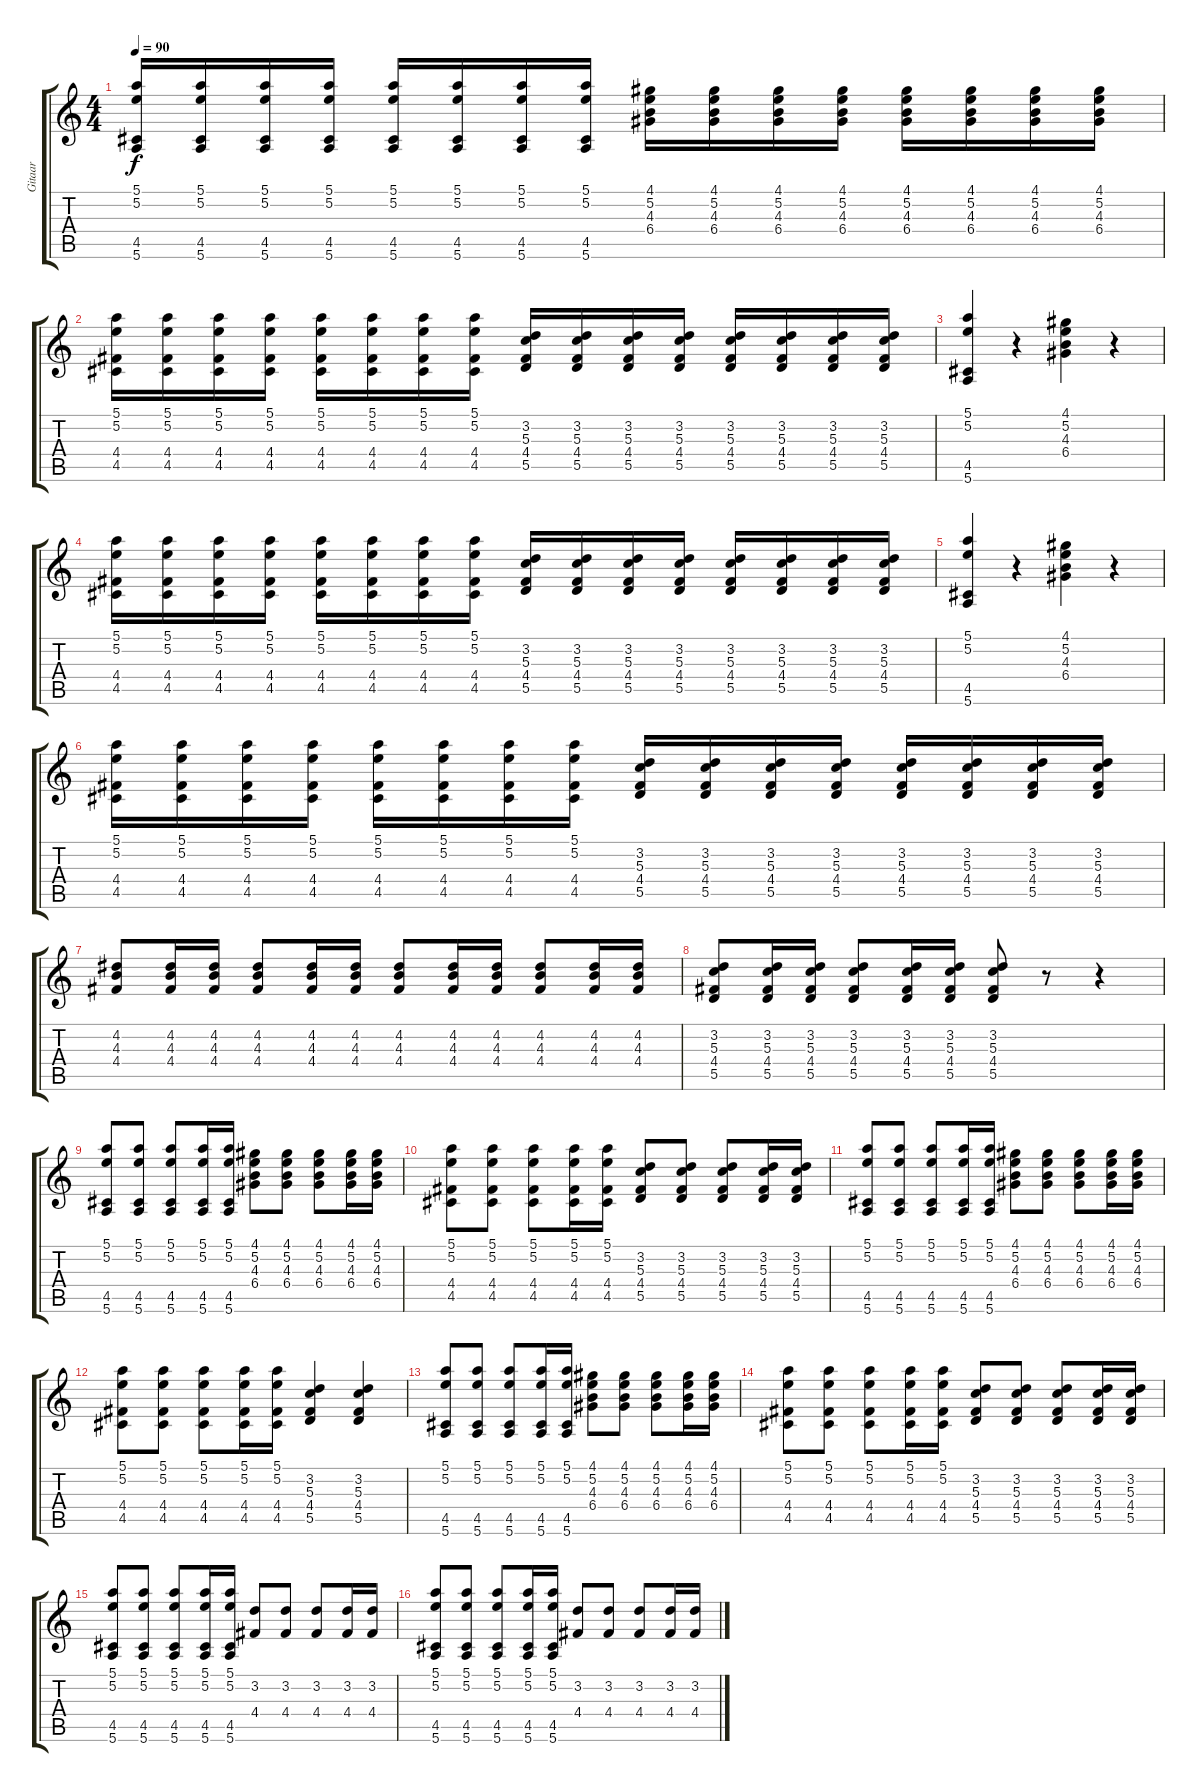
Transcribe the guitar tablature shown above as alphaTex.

\track ("Gitaar" "Gitaar") {instrument acousticguitarsteel}
\staff {score tabs}
\tuning (E4 B3 G3 D3 A2 E2) {hide}
\ts (4 4)
\tempo 90
\clef g2
\ks c
(5.1 5.2 4.5 5.6).16{dy f} (5.1 5.2 4.5 5.6).16 (5.1 5.2 4.5 5.6).16 (5.1 5.2 4.5 5.6).16 (5.1 5.2 4.5 5.6).16 (5.1 5.2 4.5 5.6).16 (5.1 5.2 4.5 5.6).16 (5.1 5.2 4.5 5.6).16 (4.1 5.2 4.3 6.4).16 (4.1 5.2 4.3 6.4).16 (4.1 5.2 4.3 6.4).16 (4.1 5.2 4.3 6.4).16 (4.1 5.2 4.3 6.4).16 (4.1 5.2 4.3 6.4).16 (4.1 5.2 4.3 6.4).16 (4.1 5.2 4.3 6.4).16 |
(5.1 5.2 4.4 4.5).16 (5.1 5.2 4.4 4.5).16 (5.1 5.2 4.4 4.5).16 (5.1 5.2 4.4 4.5).16 (5.1 5.2 4.4 4.5).16 (5.1 5.2 4.4 4.5).16 (5.1 5.2 4.4 4.5).16 (5.1 5.2 4.4 4.5).16 (3.2 5.3 4.4 5.5).16 (3.2 5.3 4.4 5.5).16 (3.2 5.3 4.4 5.5).16 (3.2 5.3 4.4 5.5).16 (3.2 5.3 4.4 5.5).16 (3.2 5.3 4.4 5.5).16 (3.2 5.3 4.4 5.5).16 (3.2 5.3 4.4 5.5).16 |
(5.1 5.2 4.5 5.6).4 r.4 (4.1 5.2 4.3 6.4).4 r.4 |
(5.1 5.2 4.4 4.5).16 (5.1 5.2 4.4 4.5).16 (5.1 5.2 4.4 4.5).16 (5.1 5.2 4.4 4.5).16 (5.1 5.2 4.4 4.5).16 (5.1 5.2 4.4 4.5).16 (5.1 5.2 4.4 4.5).16 (5.1 5.2 4.4 4.5).16 (3.2 5.3 4.4 5.5).16 (3.2 5.3 4.4 5.5).16 (3.2 5.3 4.4 5.5).16 (3.2 5.3 4.4 5.5).16 (3.2 5.3 4.4 5.5).16 (3.2 5.3 4.4 5.5).16 (3.2 5.3 4.4 5.5).16 (3.2 5.3 4.4 5.5).16 |
(5.1 5.2 4.5 5.6).4 r.4 (4.1 5.2 4.3 6.4).4 r.4 |
(5.1 5.2 4.4 4.5).16 (5.1 5.2 4.4 4.5).16 (5.1 5.2 4.4 4.5).16 (5.1 5.2 4.4 4.5).16 (5.1 5.2 4.4 4.5).16 (5.1 5.2 4.4 4.5).16 (5.1 5.2 4.4 4.5).16 (5.1 5.2 4.4 4.5).16 (3.2 5.3 4.4 5.5).16 (3.2 5.3 4.4 5.5).16 (3.2 5.3 4.4 5.5).16 (3.2 5.3 4.4 5.5).16 (3.2 5.3 4.4 5.5).16 (3.2 5.3 4.4 5.5).16 (3.2 5.3 4.4 5.5).16 (3.2 5.3 4.4 5.5).16 |
(4.2 4.3 4.4).8 (4.2 4.3 4.4).16 (4.2 4.3 4.4).16 (4.2 4.3 4.4).8 (4.2 4.3 4.4).16 (4.2 4.3 4.4).16 (4.2 4.3 4.4).8 (4.2 4.3 4.4).16 (4.2 4.3 4.4).16 (4.2 4.3 4.4).8 (4.2 4.3 4.4).16 (4.2 4.3 4.4).16 |
(3.2 5.3 4.4 5.5).8 (3.2 5.3 4.4 5.5).16 (3.2 5.3 4.4 5.5).16 (3.2 5.3 4.4 5.5).8 (3.2 5.3 4.4 5.5).16 (3.2 5.3 4.4 5.5).16 (3.2 5.3 4.4 5.5).8 r.8 r.4 |
(5.1 5.2 4.5 5.6).8 (5.1 5.2 4.5 5.6).8 (5.1 5.2 4.5 5.6).8 (5.1 5.2 4.5 5.6).16 (5.1 5.2 4.5 5.6).16 (4.1 5.2 4.3 6.4).8 (4.1 5.2 4.3 6.4).8 (4.1 5.2 4.3 6.4).8 (4.1 5.2 4.3 6.4).16 (4.1 5.2 4.3 6.4).16 |
(5.1 5.2 4.4 4.5).8 (5.1 5.2 4.4 4.5).8 (5.1 5.2 4.4 4.5).8 (5.1 5.2 4.4 4.5).16 (5.1 5.2 4.4 4.5).16 (3.2 5.3 4.4 5.5).8 (3.2 5.3 4.4 5.5).8 (3.2 5.3 4.4 5.5).8 (3.2 5.3 4.4 5.5).16 (3.2 5.3 4.4 5.5).16 |
(5.1 5.2 4.5 5.6).8 (5.1 5.2 4.5 5.6).8 (5.1 5.2 4.5 5.6).8 (5.1 5.2 4.5 5.6).16 (5.1 5.2 4.5 5.6).16 (4.1 5.2 4.3 6.4).8 (4.1 5.2 4.3 6.4).8 (4.1 5.2 4.3 6.4).8 (4.1 5.2 4.3 6.4).16 (4.1 5.2 4.3 6.4).16 |
(5.1 5.2 4.4 4.5).8 (5.1 5.2 4.4 4.5).8 (5.1 5.2 4.4 4.5).8 (5.1 5.2 4.4 4.5).16 (5.1 5.2 4.4 4.5).16 (3.2 5.3 4.4 5.5).4 (3.2 5.3 4.4 5.5).4 |
(5.1 5.2 4.5 5.6).8 (5.1 5.2 4.5 5.6).8 (5.1 5.2 4.5 5.6).8 (5.1 5.2 4.5 5.6).16 (5.1 5.2 4.5 5.6).16 (4.1 5.2 4.3 6.4).8 (4.1 5.2 4.3 6.4).8 (4.1 5.2 4.3 6.4).8 (4.1 5.2 4.3 6.4).16 (4.1 5.2 4.3 6.4).16 |
(5.1 5.2 4.4 4.5).8 (5.1 5.2 4.4 4.5).8 (5.1 5.2 4.4 4.5).8 (5.1 5.2 4.4 4.5).16 (5.1 5.2 4.4 4.5).16 (3.2 5.3 4.4 5.5).8 (3.2 5.3 4.4 5.5).8 (3.2 5.3 4.4 5.5).8 (3.2 5.3 4.4 5.5).16 (3.2 5.3 4.4 5.5).16 |
(5.1 5.2 4.5 5.6).8 (5.1 5.2 4.5 5.6).8 (5.1 5.2 4.5 5.6).8 (5.1 5.2 4.5 5.6).16 (5.1 5.2 4.5 5.6).16 (3.2 4.4).8 (3.2 4.4).8 (3.2 4.4).8 (3.2 4.4).16 (3.2 4.4).16 |
(5.1 5.2 4.5 5.6).8 (5.1 5.2 4.5 5.6).8 (5.1 5.2 4.5 5.6).8 (5.1 5.2 4.5 5.6).16 (5.1 5.2 4.5 5.6).16 (3.2 4.4).8 (3.2 4.4).8 (3.2 4.4).8 (3.2 4.4).16 (3.2 4.4).16
